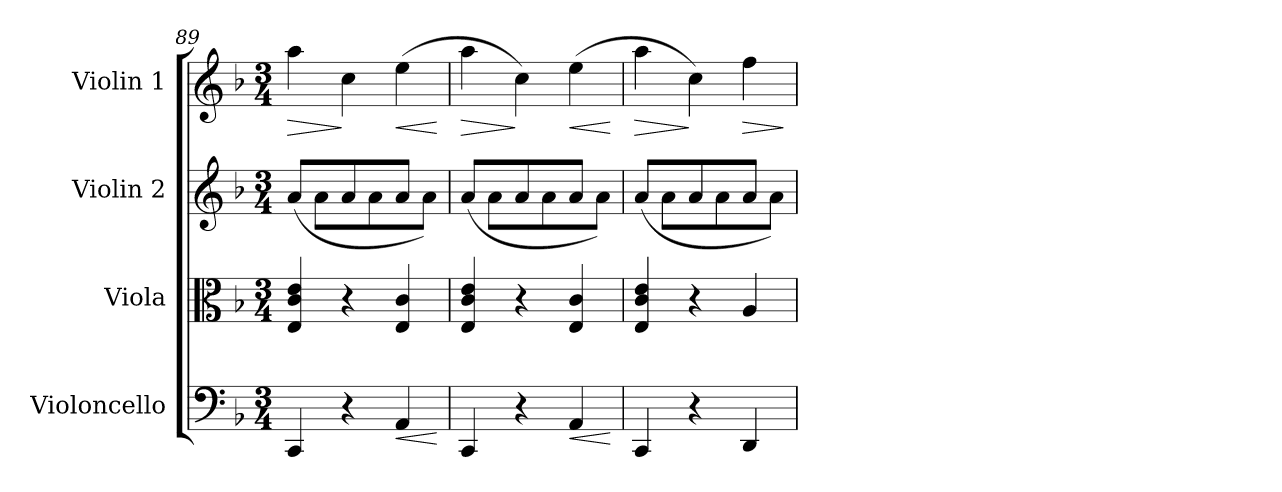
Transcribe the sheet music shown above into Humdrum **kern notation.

**kern	**dynam	**kern	**kern	**kern	**dynam
*part4	*part4	*part3	*part2	*part1	*part1
*staff4	*staff4	*staff3	*staff2	*staff1	*staff1
*I"Violoncello	*	*I"Viola	*I"Violin 2	*I"Violin 1	*
*I'Vc	*	*I'Vla	*I'Vln	*I'Vln	*
*clefF4	*	*clefC3	*clefG2	*clefG2	*
*k[b-]	*	*k[b-]	*k[b-]	*k[b-]	*
*M3/4	*	*M3/4	*M3/4	*M3/4	*
=89	=89	=89	=89	=89	=89
*	*	*	*^	*	*
!	!	!	!	!	!	!LO:HP:b
4CC/	.	4E/ 4c/ 4e/	(8a/L	8ryy	4aa\	>
.	.	.	8ryy	8a\L	.	.
4r	.	4r	8a/	8ryy	4cc\	]
.	.	.	8ryy	8a\	.	.
!	!LO:HP:b	!	!	!	!	!LO:HP:b
4AA/	<	4E/ 4c/	8a/J	8ryy	(4ee\	<
.	.	.	8ryy	8a\J)	.	.
*	*	*	*v	*v	*	*
.	[	.	.	.	[
=90	=90	=90	=90	=90	=90
*	*	*	*^	*	*
!	!	!	!	!	!	!LO:HP:b
4CC/	.	4E/ 4c/ 4e/	(8a/L	8ryy	4aa\	>
.	.	.	8ryy	8a\L	.	.
4r	.	4r	8a/	8ryy	4cc\)	]
.	.	.	8ryy	8a\	.	.
!	!LO:HP:b	!	!	!	!	!LO:HP:b
4AA/	<	4E/ 4c/	8a/J	8ryy	(4ee\	<
.	.	.	8ryy	8a\J)	.	.
*	*	*	*v	*v	*	*
.	[	.	.	.	[
!!LO:PB:g=z
=91	=91	=91	=91	=91	=91
*	*	*	*^	*	*
!	!	!	!	!	!	!LO:HP:b
4CC/	.	4E/ 4c/ 4e/	(8a/L	8ryy	4aa\	>
.	.	.	8ryy	8a\L	.	.
4r	.	4r	8a/	8ryy	4cc\)	]
.	.	.	8ryy	8a\	.	.
!	!	!	!	!	!	!LO:HP:b
4DD/	.	4A/	8a/J	8ryy	4ff\	>
.	.	.	8ryy	8a\J)	.	.
*	*	*	*v	*v	*	*
.	.	.	.	.	]
=	=	=	=	=	=
*-	*-	*-	*-	*-	*-
